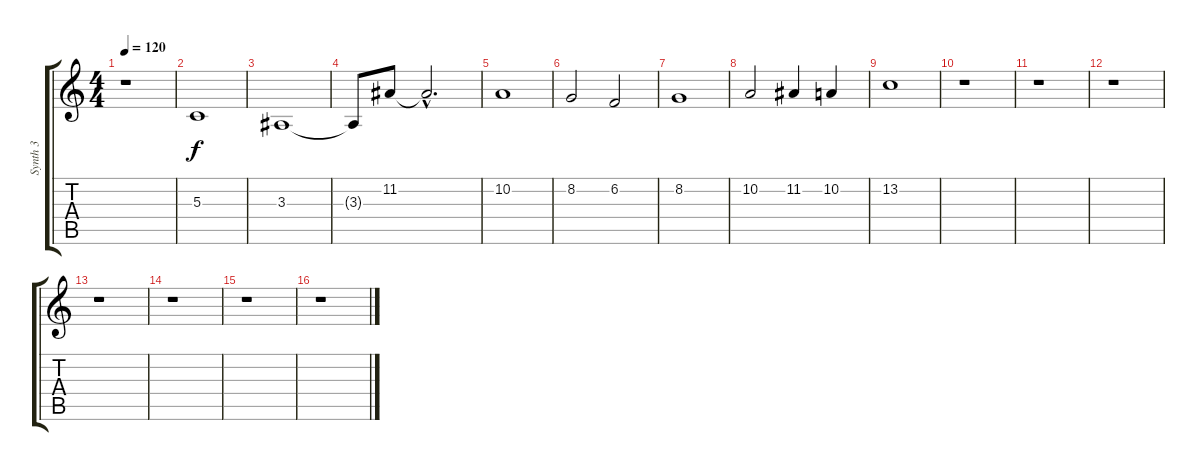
\track ("Synth 3" "Synth 3") {instrument pad3polysynth}
\staff {score tabs}
\tuning (E4 B3 G3 D3 A2 E2) {hide}
\ts (4 4)
\tempo 120
\clef g2
\ks c
r.1{dy f} |
5.3.1 |
3.3.1 |
3.3{t}.8 11.2.8 11.2{hac t}.2{d} |
10.2.1 |
8.2.2 6.2.2 |
8.2.1 |
10.2.2 11.2.4 10.2.4 |
13.2.1 |
r.1 |
r.1 |
r.1 |
r.1 |
r.1 |
r.1 |
r.1
